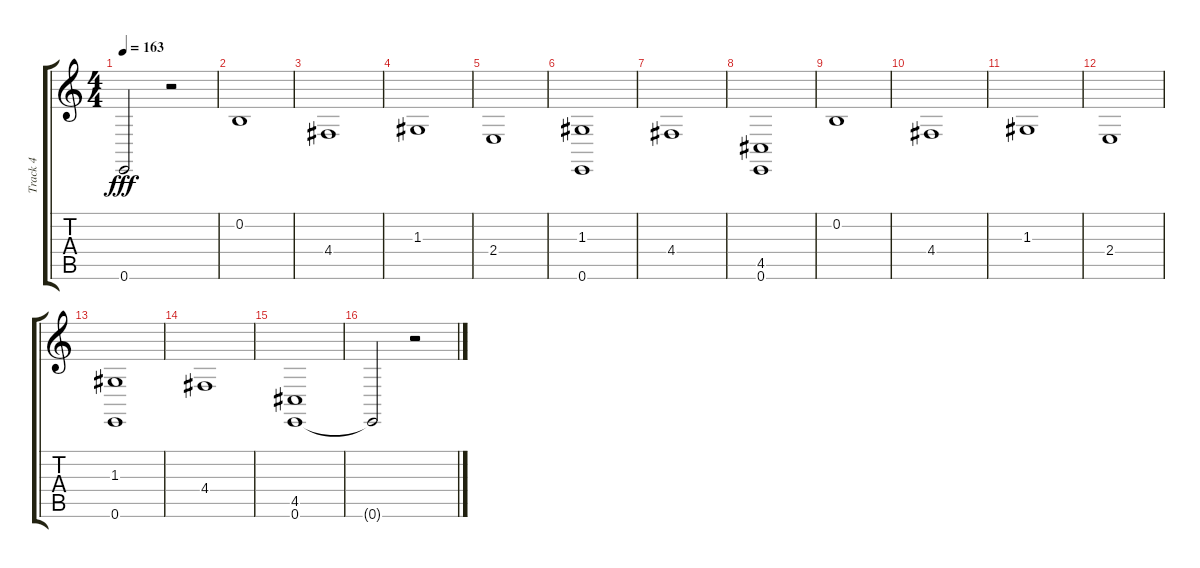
\track ("Track 4" "Track 4") {instrument acousticgrandpiano}
\staff {score tabs}
\tuning (E4 B3 G3 D3 A2 E2) {hide}
\ts (4 4)
\tempo 163
\clef g2
\ks c
0.6{t}.2{dy fff} r.2 |
0.2.1 |
4.4.1 |
1.3.1 |
2.4.1 |
(1.3 0.6).1 |
4.4.1 |
(4.5 0.6).1 |
0.2.1 |
4.4.1 |
1.3.1 |
2.4.1 |
(1.3 0.6).1 |
4.4.1 |
(4.5 0.6).1 |
0.6{t}.2 r.2
